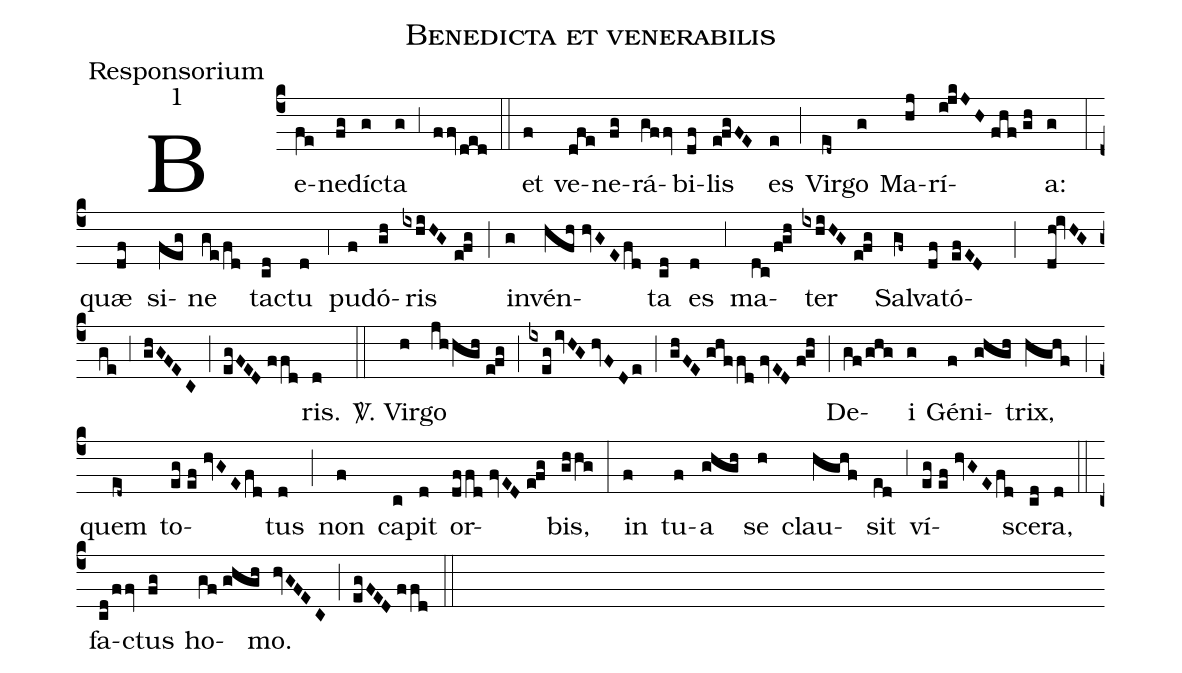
name:Benedicta et venerabilis;
office-part:Responsorium;
mode:1;
%%
(c4) Be(fe)ne(fg)dí(g)cta(g) (,3) (ffv/ded) (::)
et(f) ve(dfe)ne(fg)rá(gffv)bi(df)lis(e!fgFE) es(e) (;) Vir(ed~)go(g) Ma(hj)rí(i!jkJH//fhf//gh)a:(g) (:)
quæ(df) si(feg)ne(ge/fd) ta(cd)ctu(d) (,4) pu(f)dó(gh)ris(ixhiHG//e!fg) (;) in(g)vén(hfh//hvGE/fd)ta(cd) es(d) (,3) ma(dc/f!gh)ter(ixhiHG//e!fg) Sal(gf~)va(df)tó(efED;dh!ivHGge;3ghGFEC;egFED//ffd)ris.(d) (::)

<sp>V/</sp>. Vir(h)go(jhhgh//e!fg) (;) (ixeg/ivHG//hvFDe) (;) (ghFE//ghffd//fvED//f!gh) (;) De(gf/ghg)i(g) Gé(f)ni(ghgh)trix,(hghf) (;) quem(ed~) to(eg//ef//hvGE/fd)tus(d) (;) non(f) ca(c)pit(d) or(dffd//fvED//e!fg)bis,(ghhg) (:)
in(f) tu(f)a(ghgh) se(h) clau(hghf)sit(ed) (,3) ví(eg//ef//hvGE/fd)sce(cd)ra,(d) (::)
fa(cd/ffv)ctus(fg) ho(gf//ghgh)mo.(hvGFEC) (;) (egFED//ffd) (::)
